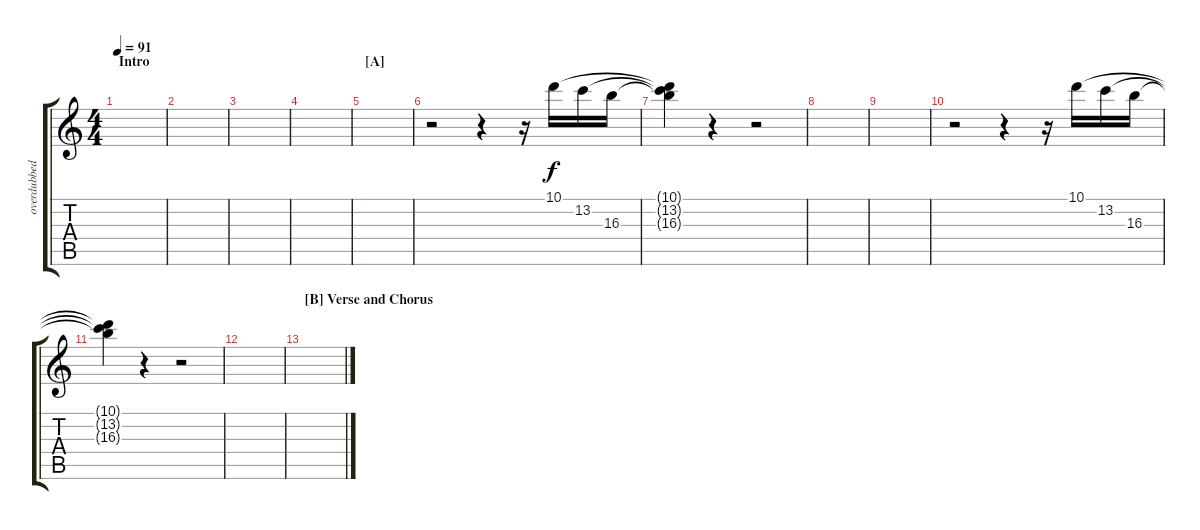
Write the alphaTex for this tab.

\track ("overdubbed guitar" "overdubbed") {instrument electricguitarclean}
\staff {score tabs}
\tuning (E4 B3 G3 D3 A2 E2) {hide}
\ts (4 4)
\section ("" "Intro")
\tempo 91
\clef g2
\ks c
|
|
|
|
\section ("" "[A]")
|
r.2 r.4 r.16 10.1.16 13.2.16 16.3.16 |
(10.1{t} 13.2{t} 16.3{t}).4 r.4 r.2 |
|
|
r.2 r.4 r.16 10.1.16 13.2.16 16.3.16 |
(10.1{t} 13.2{t} 16.3{t}).4 r.4 r.2 |
|
\section ("" "[B] Verse and Chorus")
